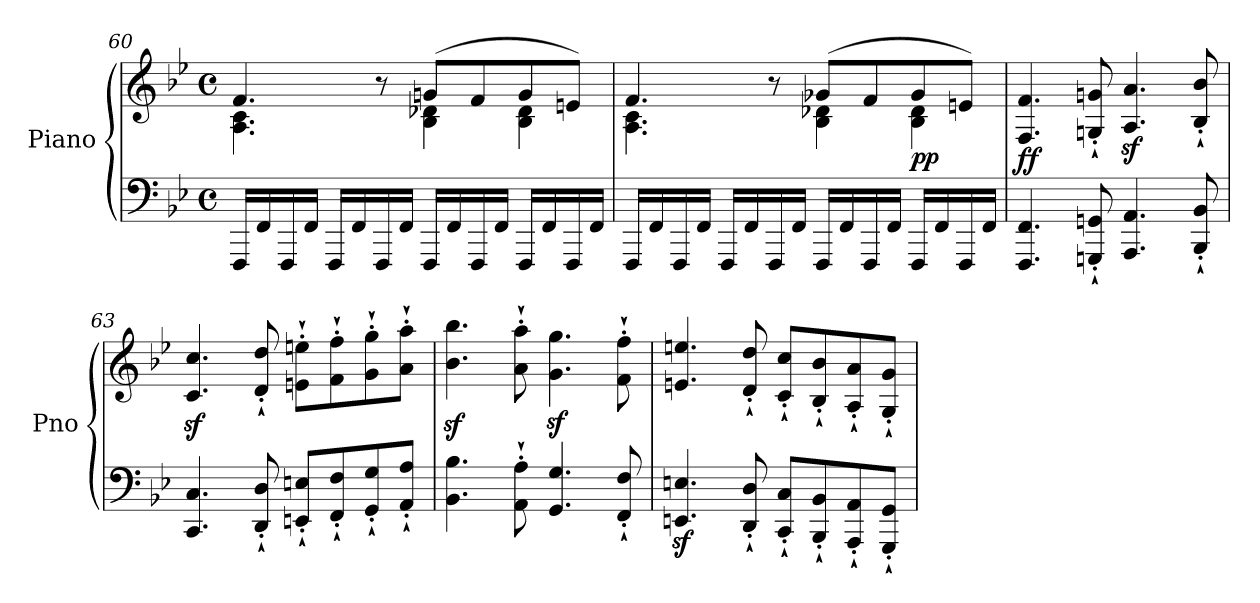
**kern	**kern	**dynam
*part1	*part1	*part1
*staff2	*staff1	*staff1/2
*I"Piano	*	*
*I'Pno	*	*
*clefF4	*clefG2	*
*k[b-e-]	*k[b-e-]	*
*B-:	*B-:	*
*M4/4	*M4/4	*
*met(c)	*met(c)	*
=60	=60	=60
*	*^	*
16FFF/LL	4.f/	4.A\ 4.c\	.
16FF/	.	.	.
16FFF/	.	.	.
16FF/JJ	.	.	.
16FFF/LL	.	.	.
16FF/	.	.	.
16FFF/	8r	8ryy	.
16FF/JJ	.	.	.
16FFF/LL	(>8gn/L	4B-\ 4d-X\	.
16FF/	.	.	.
16FFF/	8f/	.	.
16FF/JJ	.	.	.
16FFF/LL	8g/	4B-\ 4d-\	.
16FF/	.	.	.
16FFF/	8en/J)	.	.
16FF/JJ	.	.	.
=61	=61	=61	=61
16FFF/LL	4.f/	4.A\ 4.c\	.
16FF/	.	.	.
16FFF/	.	.	.
16FF/JJ	.	.	.
16FFF/LL	.	.	.
16FF/	.	.	.
16FFF/	8r	8ryy	.
16FF/JJ	.	.	.
16FFF/LL	(>8g-X/L	4B-\ 4d-X\	.
16FF/	.	.	.
16FFF/	8f/	.	.
16FF/JJ	.	.	.
!	!	!	!LO:DY:b
16FFF/LL	8g-/	4B-\ 4d-\	pp
16FF/	.	.	.
16FFF/	8en/J)	.	.
16FF/JJ	.	.	.
*	*v	*v	*
=62	=62	=62
!	!	!LO:DY:b
4.FFF/ 4.FF/	4.F/ 4.f/	ff
8GGGn/'` 8GGn/'`	8Gn/'` 8gn/'`	.
4.AAA/ 4.AA/	4.A/z< 4.a/z<	.
8BBB-/'` 8BB-/'`	8B-/'` 8b-/'`	.
=63	=63	=63
4.CC/ 4.C/	4.c/z< 4.cc/z<	.
8DD/'` 8D/'`	8d/'` 8dd/'`	.
8EEn/'` 8En/'`L	8en\'` 8een\'`L	.
8FF/'` 8F/'`	8f\'` 8ff\'`	.
8GG/'` 8G/'`	8g\'` 8gg\'`	.
8AA/'` 8A/'`J	8a\'` 8aa\'`J	.
=64	=64	=64
4.BB-\ 4.B-\	4.b-\z< 4.bb-\z<	.
8AA\'` 8A\'`	8a\'` 8aa\'`	.
4.GG/ 4.G/	4.g\z< 4.gg\z<	.
8FF/'` 8F/'`	8f\'` 8ff\'`	.
=65	=65	=65
4.EEn/z> 4.En/z>	4.en/ 4.een/	.
8DD/'` 8D/'`	8d/'` 8dd/'`	.
8CC/'` 8C/'`L	8c/'` 8cc/'`L	.
8BBB-/'` 8BB-/'`	8B-/'` 8b-/'`	.
8AAA/'` 8AA/'`	8A/'` 8a/'`	.
8GGG/'` 8GG/'`J	8G/'` 8g/'`J	.
=	=	=
*-	*-	*-
